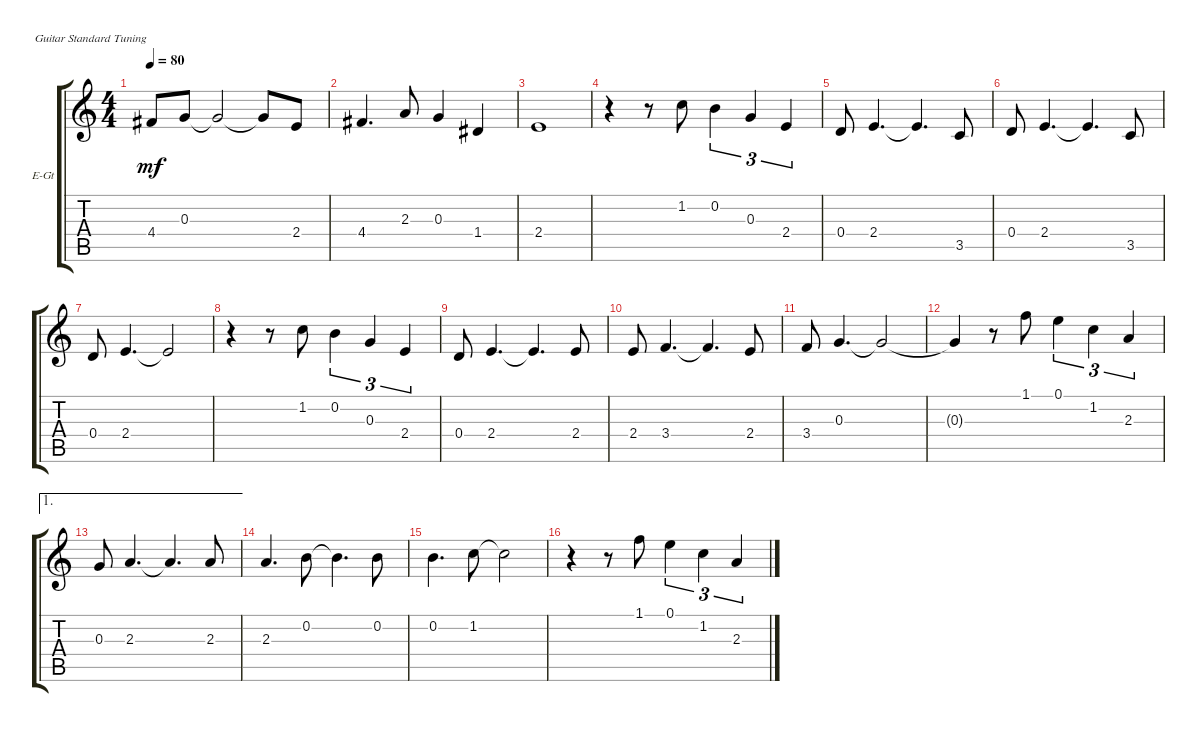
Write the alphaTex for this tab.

\defaultSystemsLayout 4
\bracketExtendMode groupsimilarinstruments
\firstSystemTrackNameOrientation horizontal
\otherSystemsTrackNameOrientation horizontal
\track ("Electric Guitar" "E-Gt") {instrument electricguitarclean}
\staff {score tabs}
\tuning (E4 B3 G3 D3 A2 E2)
\ts (4 4)
\tempo 80
\clef g2
\ks c
4.4.8{dy mf} 0.3.8 0.3{t}.2 0.3{t}.8 2.4.8 |
4.4.4{d} 2.3.8 0.3.4 1.4.4 |
2.4.1 |
r.4 r.8 1.2.8 0.2.4{tu (3 2)} 0.3.4{tu (3 2)} 2.4.4{tu (3 2)} |
0.4.8 2.4.4{d} 2.4{t}.4{d} 3.5.8 |
0.4.8 2.4.4{d} 2.4{t}.4{d} 3.5.8 |
0.4.8 2.4.4{d} 2.4{t}.2 |
r.4 r.8 1.2.8 0.2.4{tu (3 2)} 0.3.4{tu (3 2)} 2.4.4{tu (3 2)} |
0.4.8 2.4.4{d} 2.4{t}.4{d} 2.4.8 |
2.4.8 3.4.4{d} 3.4{t}.4{d} 2.4.8 |
3.4.8 0.3.4{d} 0.3{t}.2 |
0.3{t}.4 r.8 1.1.8 0.1.4{tu (3 2)} 1.2.4{tu (3 2)} 2.3.4{tu (3 2)} |
\ae 1
0.3.8 2.3.4{d} 2.3{t}.4{d} 2.3.8 |
2.3.4{d} 0.2.8 0.2{t}.4{d} 0.2.8 |
0.2.4{d} 1.2.8 1.2{t}.2 |
r.4 r.8 1.1.8 0.1.4{tu (3 2)} 1.2.4{tu (3 2)} 2.3.4{tu (3 2)}
